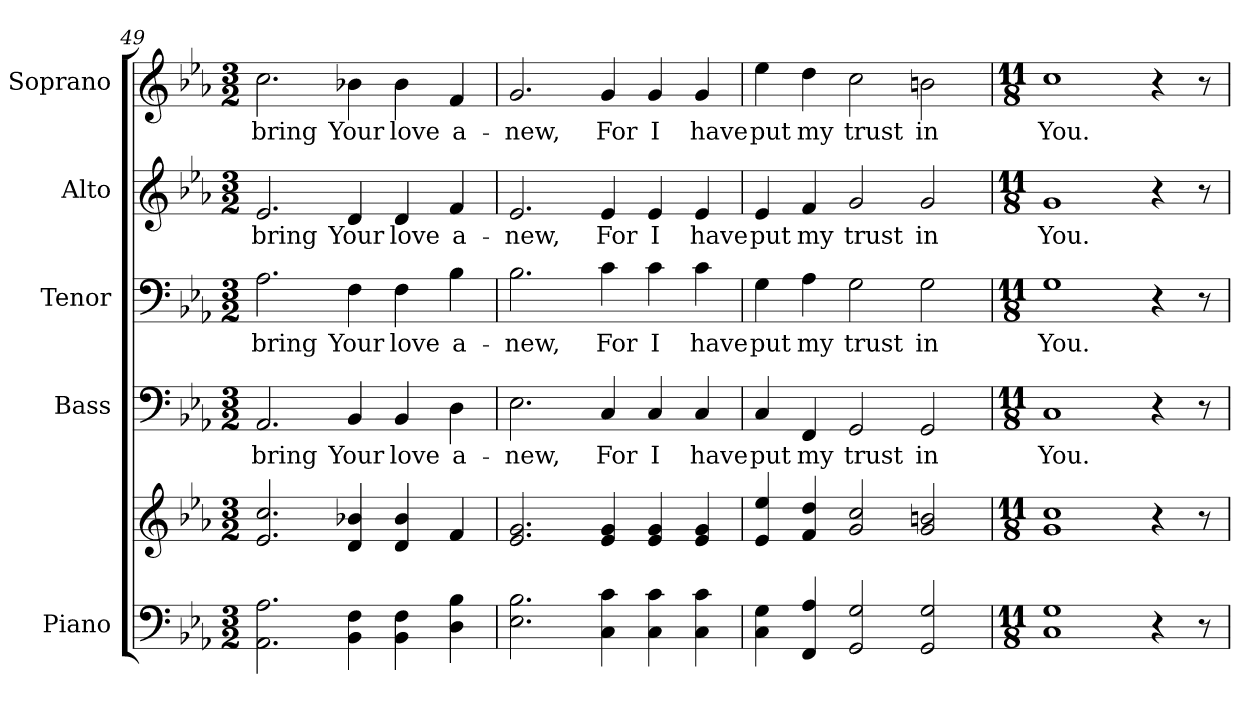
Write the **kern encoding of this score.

**kern	**kern	**kern	**text	**kern	**text	**kern	**text	**kern	**text
*part5	*part5	*part4	*part4	*part3	*part3	*part2	*part2	*part1	*part1
*staff6	*staff5	*staff4	*staff4	*staff3	*staff3	*staff2	*staff2	*staff1	*staff1
*I"Piano	*	*I"Bass	*	*I"Tenor	*	*I"Alto	*	*I"Soprano	*
*I'Pno.	*	*I'B.	*	*I'T.	*	*I'A.	*	*I'S.	*
!!LO:PB:g=z
*clefF4	*clefG2	*clefF4	*	*clefF4	*	*clefG2	*	*clefG2	*
*k[b-e-a-]	*k[b-e-a-]	*k[b-e-a-]	*	*k[b-e-a-]	*	*k[b-e-a-]	*	*k[b-e-a-]	*
*E-:	*E-:	*E-:	*	*E-:	*	*E-:	*	*E-:	*
*M3/2	*M3/2	*M3/2	*	*M3/2	*	*M3/2	*	*M3/2	*
=49	=49	=49	=49	=49	=49	=49	=49	=49	=49
!	!	!	!LO:LY:b:color=#000000	!	!	!	!	!	!
!	!	!	!	!	!LO:LY:b:color=#000000	!	!	!	!
!	!	!	!	!	!	!	!LO:LY:b:color=#000000	!	!
!	!	!	!	!	!	!	!	!	!LO:LY:b:color=#000000
2.AA-i\ 2.A-i	2.e-i/ 2.cci	2.AA-i/	bring	2.A-i\	bring	2.e-i/	bring	2.cci\	bring
!	!	!	!LO:LY:b:color=#000000	!	!	!	!	!	!
!	!	!	!	!	!LO:LY:b:color=#000000	!	!	!	!
!	!	!	!	!	!	!	!LO:LY:b:color=#000000	!	!
!	!	!	!	!	!	!	!	!	!LO:LY:b:color=#000000
4BB-i\ 4Fi	4di/ 4b-Xi	4BB-i/	Your	4Fi\	Your	4di/	Your	4b-Xi\	Your
!	!	!	!LO:LY:b:color=#000000	!	!	!	!	!	!
!	!	!	!	!	!LO:LY:b:color=#000000	!	!	!	!
!	!	!	!	!	!	!	!LO:LY:b:color=#000000	!	!
!	!	!	!	!	!	!	!	!	!LO:LY:b:color=#000000
4BB-i\ 4Fi	4di/ 4b-i	4BB-i/	love	4Fi\	love	4di/	love	4b-i\	love
!	!	!	!LO:LY:b:color=#000000	!	!	!	!	!	!
!	!	!	!	!	!LO:LY:b:color=#000000	!	!	!	!
!	!	!	!	!	!	!	!LO:LY:b:color=#000000	!	!
!	!	!	!	!	!	!	!	!	!LO:LY:b:color=#000000
4Di\ 4B-i	4fi/	4Di\	a-	4B-i\	a-	4fi/	a-	4fi/	a-
=50	=50	=50	=50	=50	=50	=50	=50	=50	=50
!	!	!	!LO:LY:b:color=#000000	!	!	!	!	!	!
!	!	!	!	!	!LO:LY:b:color=#000000	!	!	!	!
!	!	!	!	!	!	!	!LO:LY:b:color=#000000	!	!
!	!	!	!	!	!	!	!	!	!LO:LY:b:color=#000000
2.E-i\ 2.B-i	2.e-i/ 2.gi	2.E-i\	-new,	2.B-i\	-new,	2.e-i/	-new,	2.gi/	-new,
!	!	!	!LO:LY:b:color=#000000	!	!	!	!	!	!
!	!	!	!	!	!LO:LY:b:color=#000000	!	!	!	!
!	!	!	!	!	!	!	!LO:LY:b:color=#000000	!	!
!	!	!	!	!	!	!	!	!	!LO:LY:b:color=#000000
4Ci\ 4ci	4e-i/ 4gi	4Ci/	For	4ci\	For	4e-i/	For	4gi/	For
!	!	!	!LO:LY:b:color=#000000	!	!	!	!	!	!
!	!	!	!	!	!LO:LY:b:color=#000000	!	!	!	!
!	!	!	!	!	!	!	!LO:LY:b:color=#000000	!	!
!	!	!	!	!	!	!	!	!	!LO:LY:b:color=#000000
4Ci\ 4ci	4e-i/ 4gi	4Ci/	I	4ci\	I	4e-i/	I	4gi/	I
!	!	!	!LO:LY:b:color=#000000	!	!	!	!	!	!
!	!	!	!	!	!LO:LY:b:color=#000000	!	!	!	!
!	!	!	!	!	!	!	!LO:LY:b:color=#000000	!	!
!	!	!	!	!	!	!	!	!	!LO:LY:b:color=#000000
4Ci\ 4ci	4e-i/ 4gi	4Ci/	have	4ci\	have	4e-i/	have	4gi/	have
!!LO:PB:g=z
=51	=51	=51	=51	=51	=51	=51	=51	=51	=51
!	!	!	!LO:LY:b:color=#000000	!	!	!	!	!	!
!	!	!	!	!	!LO:LY:b:color=#000000	!	!	!	!
!	!	!	!	!	!	!	!LO:LY:b:color=#000000	!	!
!	!	!	!	!	!	!	!	!	!LO:LY:b:color=#000000
4Ci\ 4Gi	4e-i/ 4ee-i	4Ci/	put	4Gi\	put	4e-i/	put	4ee-i\	put
!	!	!	!LO:LY:b:color=#000000	!	!	!	!	!	!
!	!	!	!	!	!LO:LY:b:color=#000000	!	!	!	!
!	!	!	!	!	!	!	!LO:LY:b:color=#000000	!	!
!	!	!	!	!	!	!	!	!	!LO:LY:b:color=#000000
4FFi/ 4A-i	4fi/ 4ddi	4FFi/	my	4A-i\	my	4fi/	my	4ddi\	my
!	!	!	!LO:LY:b:color=#000000	!	!	!	!	!	!
!	!	!	!	!	!LO:LY:b:color=#000000	!	!	!	!
!	!	!	!	!	!	!	!LO:LY:b:color=#000000	!	!
!	!	!	!	!	!	!	!	!	!LO:LY:b:color=#000000
2GGi/ 2Gi	2gi/ 2cci	2GGi/	trust	2Gi\	trust	2gi/	trust	2cci\	trust
!	!	!	!LO:LY:b:color=#000000	!	!	!	!	!	!
!	!	!	!	!	!LO:LY:b:color=#000000	!	!	!	!
!	!	!	!	!	!	!	!LO:LY:b:color=#000000	!	!
!	!	!	!	!	!	!	!	!	!LO:LY:b:color=#000000
2GGi/ 2Gi	2gi/ 2bni	2GGi/	in	2Gi\	in	2gi/	in	2bni\	in
=52	=52	=52	=52	=52	=52	=52	=52	=52	=52
*M11/8	*M11/8	*M11/8	*	*M11/8	*	*M11/8	*	*M11/8	*
!	!	!	!LO:LY:b:color=#000000	!	!	!	!	!	!
!	!	!	!	!	!LO:LY:b:color=#000000	!	!	!	!
!	!	!	!	!	!	!	!LO:LY:b:color=#000000	!	!
!	!	!	!	!	!	!	!	!	!LO:LY:b:color=#000000
1Ci 1Gi	1gi 1cci	1Ci	You.	1Gi	You.	1gi	You.	1cci	You.
4r	4r	4r	.	4r	.	4r	.	4r	.
8r	8r	8r	.	8r	.	8r	.	8r	.
=	=	=	=	=	=	=	=	=	=
*-	*-	*-	*-	*-	*-	*-	*-	*-	*-
